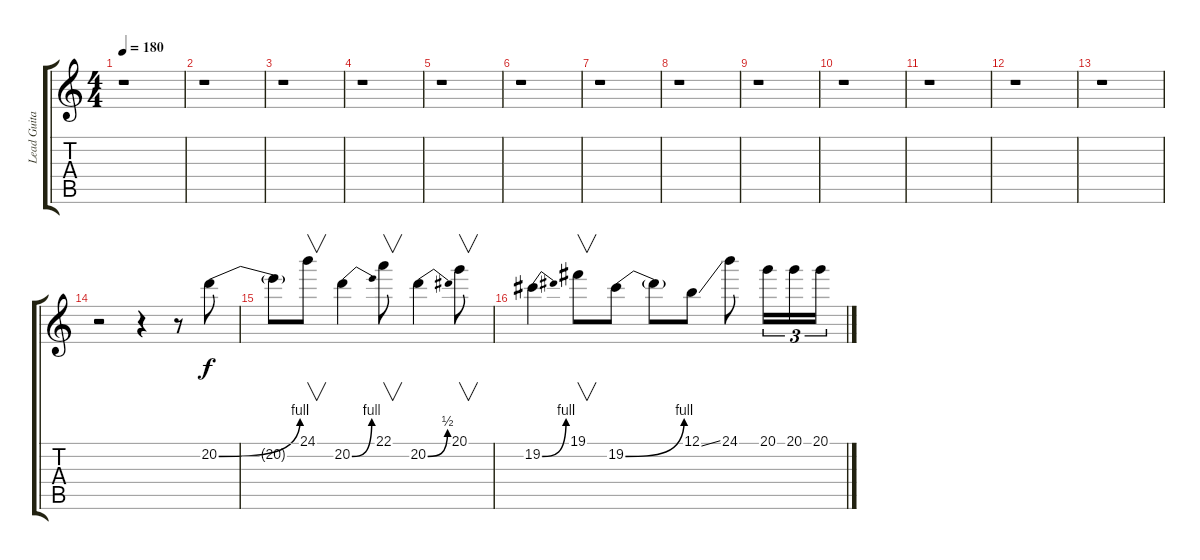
\track ("Lead Guitar" "Lead Guita") {instrument overdrivenguitar}
\staff {score tabs}
\tuning (B3 Gb3 D3 A2 E2 B1) {hide}
\ts (4 4)
\tempo 180
\clef g2
\ks c
r.1{dy f} |
r.1 |
r.1 |
r.1 |
r.1 |
r.1 |
r.1 |
r.1 |
r.1 |
r.1 |
r.1 |
r.1 |
r.1 |
r.2 r.4 r.8 20.2{be (bend 0 0 60 4)}.8 |
20.2{t}.8 24.1.8{v} 20.2{be (bend 0 0 60 4)}.4 22.1.8{v} 20.2{be (bend 0 0 60 2)}.4 20.1.8{v} |
19.2{be (bend 0 0 60 4)}.4 19.1.8{v} 19.2{be (bend 0 0 60 4)}.8 19.2{t}.8 12.1{ss}.8 24.1.8 20.1.16{tu (3 2)} 20.1.16{tu (3 2)} 20.1.16{tu (3 2)}
